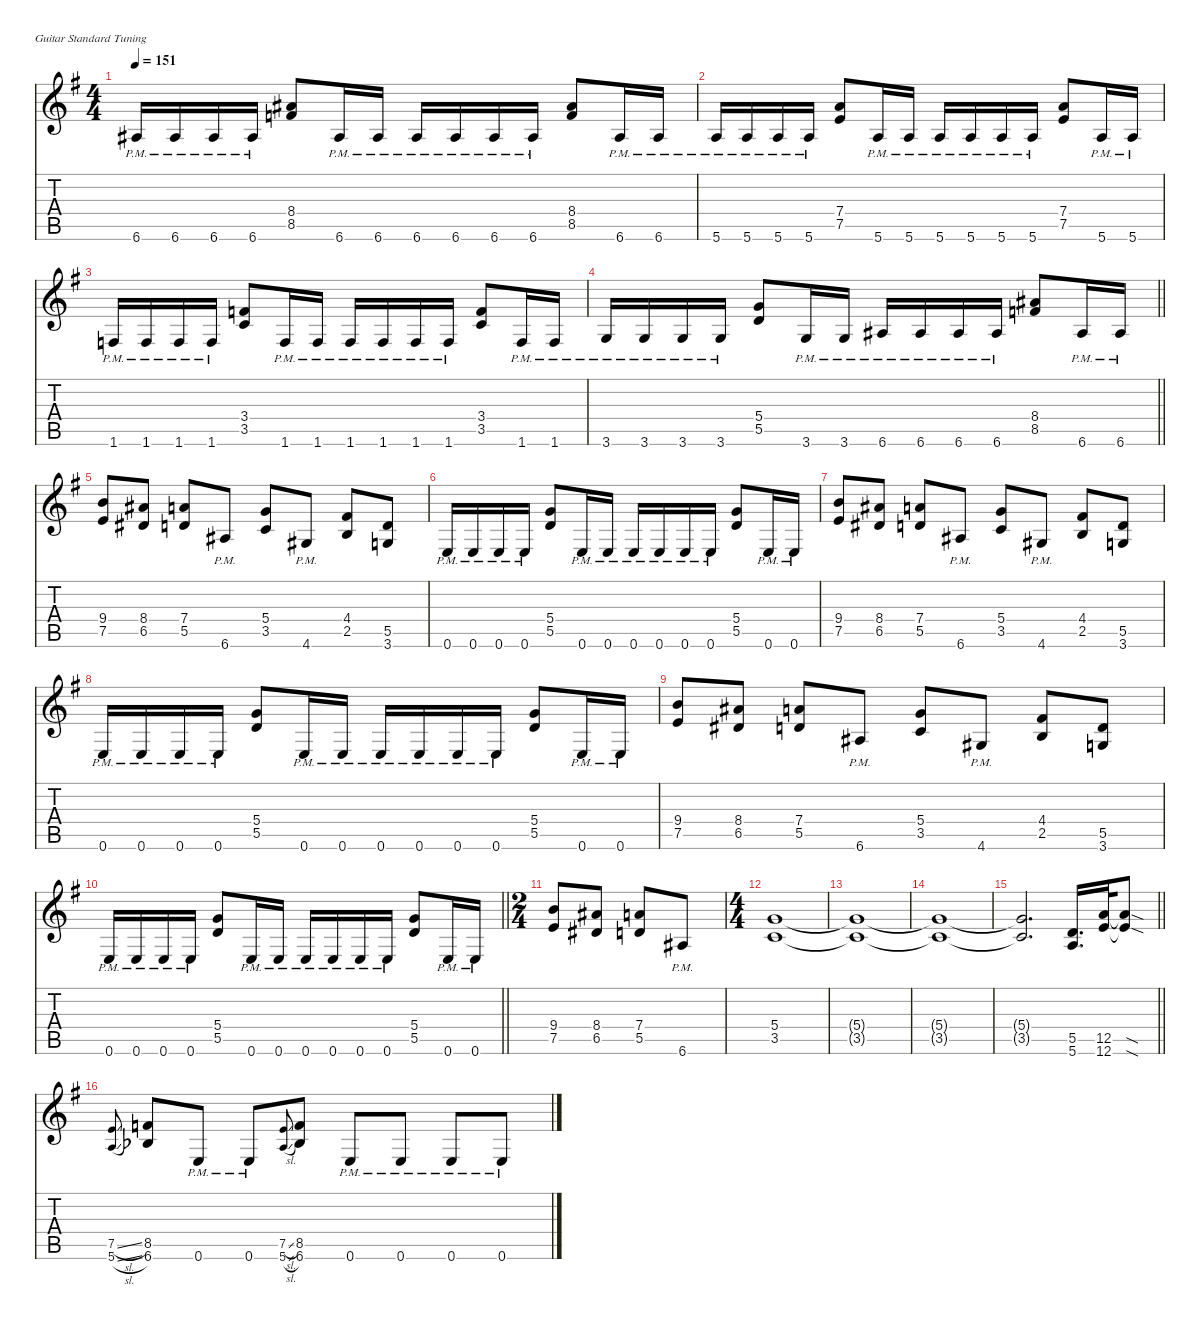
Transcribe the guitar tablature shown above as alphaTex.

\defaultSystemsLayout 4
\hideDynamics
\bracketExtendMode nobrackets
\singleTrackTrackNamePolicy hidden
\multiTrackTrackNamePolicy hidden
\otherSystemsTrackNameOrientation horizontal
\track ("Guitar 1" "dist.guit.") {defaultSystemsLayout 4 mute instrument distortionguitar}
\staff {score tabs}
\tuning (E4 B3 G3 D3 A2 E2)
\ts (4 4)
\tempo 151
\clef g2
\ks eminor
6.6{pm acc #}.16{dy f beam Up} 6.6{pm acc #}.16{beam Up} 6.6{pm acc #}.16{beam Up} 6.6{pm acc #}.16{beam Up} (8.4{acc #} 8.5{acc forcenatural}).8{beam Up} 6.6{pm acc #}.16{beam Up} 6.6{pm acc #}.16{beam Up} 6.6{pm acc #}.16{beam Up} 6.6{pm acc #}.16{beam Up} 6.6{pm acc #}.16{beam Up} 6.6{pm acc #}.16{beam Up} (8.4{acc #} 8.5{acc forcenatural}).8{beam Up} 6.6{pm acc #}.16{beam Up} 6.6{pm acc #}.16{beam Up} |
5.6{pm acc forcenatural}.16{beam Up} 5.6{pm acc forcenatural}.16{beam Up} 5.6{pm acc forcenatural}.16{beam Up} 5.6{pm acc forcenatural}.16{beam Up} (7.4{acc forcenatural} 7.5{acc forcenatural}).8{beam Up} 5.6{pm acc forcenatural}.16{beam Up} 5.6{pm acc forcenatural}.16{beam Up} 5.6{pm acc forcenatural}.16{beam Up} 5.6{pm acc forcenatural}.16{beam Up} 5.6{pm acc forcenatural}.16{beam Up} 5.6{pm acc forcenatural}.16{beam Up} (7.4{acc forcenatural} 7.5{acc forcenatural}).8{beam Up} 5.6{pm acc forcenatural}.16{beam Up} 5.6{pm acc forcenatural}.16{beam Up} |
1.6{pm acc forcenatural}.16{beam Up} 1.6{pm acc forcenatural}.16{beam Up} 1.6{pm acc forcenatural}.16{beam Up} 1.6{pm acc forcenatural}.16{beam Up} (3.4{acc forcenatural} 3.5{acc forcenatural}).8{beam Up} 1.6{pm acc forcenatural}.16{beam Up} 1.6{pm acc forcenatural}.16{beam Up} 1.6{pm acc forcenatural}.16{beam Up} 1.6{pm acc forcenatural}.16{beam Up} 1.6{pm acc forcenatural}.16{beam Up} 1.6{pm acc forcenatural}.16{beam Up} (3.4{acc forcenatural} 3.5{acc forcenatural}).8{beam Up} 1.6{pm acc forcenatural}.16{beam Up} 1.6{pm acc forcenatural}.16{beam Up} |
\barLineRight lightlight
3.6{pm acc forcenatural}.16{beam Up} 3.6{pm acc forcenatural}.16{beam Up} 3.6{pm acc forcenatural}.16{beam Up} 3.6{pm acc forcenatural}.16{beam Up} (5.4{acc forcenatural} 5.5{acc forcenatural}).8{beam Up} 3.6{pm acc forcenatural}.16{beam Up} 3.6{pm acc forcenatural}.16{beam Up} 6.6{pm acc #}.16{beam Up} 6.6{pm acc #}.16{beam Up} 6.6{pm acc #}.16{beam Up} 6.6{pm acc #}.16{beam Up} (8.4{acc #} 8.5{acc forcenatural}).8{beam Up} 6.6{pm acc #}.16{beam Up} 6.6{pm acc #}.16{beam Up} |
(9.4{acc forcenatural} 7.5{acc forcenatural}).8{beam Up} (8.4{acc #} 6.5{acc #}).8{beam Up} (7.4{acc forcenatural} 5.5{acc forcenatural}).8{beam Up} 6.6{pm acc #}.8{beam Up} (5.4{acc forcenatural} 3.5{acc forcenatural}).8{beam Up} 4.6{pm acc #}.8{beam Up} (4.4{acc #} 2.5{acc forcenatural}).8{beam Up} (5.5{acc forcenatural} 3.6{acc forcenatural}).8{beam Up} |
0.6{pm acc forcenatural}.16{beam Up} 0.6{pm acc forcenatural}.16{beam Up} 0.6{pm acc forcenatural}.16{beam Up} 0.6{pm acc forcenatural}.16{beam Up} (5.4{acc forcenatural} 5.5{acc forcenatural}).8{beam Up} 0.6{pm acc forcenatural}.16{beam Up} 0.6{pm acc forcenatural}.16{beam Up} 0.6{pm acc forcenatural}.16{beam Up} 0.6{pm acc forcenatural}.16{beam Up} 0.6{pm acc forcenatural}.16{beam Up} 0.6{pm acc forcenatural}.16{beam Up} (5.4{acc forcenatural} 5.5{acc forcenatural}).8{beam Up} 0.6{pm acc forcenatural}.16{beam Up} 0.6{pm acc forcenatural}.16{beam Up} |
(9.4{acc forcenatural} 7.5{acc forcenatural}).8{beam Up} (8.4{acc #} 6.5{acc #}).8{beam Up} (7.4{acc forcenatural} 5.5{acc forcenatural}).8{beam Up} 6.6{pm acc #}.8{beam Up} (5.4{acc forcenatural} 3.5{acc forcenatural}).8{beam Up} 4.6{pm acc #}.8{beam Up} (4.4{acc #} 2.5{acc forcenatural}).8{beam Up} (5.5{acc forcenatural} 3.6{acc forcenatural}).8{beam Up} |
0.6{pm acc forcenatural}.16{beam Up} 0.6{pm acc forcenatural}.16{beam Up} 0.6{pm acc forcenatural}.16{beam Up} 0.6{pm acc forcenatural}.16{beam Up} (5.4{acc forcenatural} 5.5{acc forcenatural}).8{beam Up} 0.6{pm acc forcenatural}.16{beam Up} 0.6{pm acc forcenatural}.16{beam Up} 0.6{pm acc forcenatural}.16{beam Up} 0.6{pm acc forcenatural}.16{beam Up} 0.6{pm acc forcenatural}.16{beam Up} 0.6{pm acc forcenatural}.16{beam Up} (5.4{acc forcenatural} 5.5{acc forcenatural}).8{beam Up} 0.6{pm acc forcenatural}.16{beam Up} 0.6{pm acc forcenatural}.16{beam Up} |
(9.4{acc forcenatural} 7.5{acc forcenatural}).8{beam Up} (8.4{acc #} 6.5{acc #}).8{beam Up} (7.4{acc forcenatural} 5.5{acc forcenatural}).8{beam Up} 6.6{pm acc #}.8{beam Up} (5.4{acc forcenatural} 3.5{acc forcenatural}).8{beam Up} 4.6{pm acc #}.8{beam Up} (4.4{acc #} 2.5{acc forcenatural}).8{beam Up} (5.5{acc forcenatural} 3.6{acc forcenatural}).8{beam Up} |
\barLineRight lightlight
0.6{pm acc forcenatural}.16{beam Up} 0.6{pm acc forcenatural}.16{beam Up} 0.6{pm acc forcenatural}.16{beam Up} 0.6{pm acc forcenatural}.16{beam Up} (5.4{acc forcenatural} 5.5{acc forcenatural}).8{beam Up} 0.6{pm acc forcenatural}.16{beam Up} 0.6{pm acc forcenatural}.16{beam Up} 0.6{pm acc forcenatural}.16{beam Up} 0.6{pm acc forcenatural}.16{beam Up} 0.6{pm acc forcenatural}.16{beam Up} 0.6{pm acc forcenatural}.16{beam Up} (5.4{acc forcenatural} 5.5{acc forcenatural}).8{beam Up} 0.6{pm acc forcenatural}.16{beam Up} 0.6{pm acc forcenatural}.16{beam Up} |
\ts (2 4)
\beaming (8 2 2)
(9.4{acc forcenatural} 7.5{acc forcenatural}).8{beam Up} (8.4{acc #} 6.5{acc #}).8{beam Up} (7.4{acc forcenatural} 5.5{acc forcenatural}).8{beam Up} 6.6{pm acc #}.8{beam Up} |
\ts (4 4)
\beaming (8 2 2 2 2)
(5.4{acc forcenatural} 3.5{acc forcenatural}).1{beam Up} |
(5.4{t acc forcenatural} 3.5{t acc forcenatural}).1{beam Up} |
(5.4{t acc forcenatural} 3.5{t acc forcenatural}).1{beam Up} |
\barLineRight lightlight
(5.4{t acc forcenatural} 3.5{t acc forcenatural}).2{d beam Up} (5.5{acc forcenatural} 5.6{acc forcenatural}).16{d beam Up} (12.5{acc forcenatural} 12.6{acc forcenatural}).32{beam Up} (12.5{sod t acc forcenatural} 12.6{sod t acc forcenatural}).8{beam Up} |
(7.5{sl acc forcenatural} 5.6{sl acc forcenatural}).8{gr onbeat beam Up} (8.5{acc forcenatural} 6.6{acc b}).8{beam Up} 0.6{pm acc forcenatural}.8{beam Up} 0.6{pm acc forcenatural}.8{beam Up} (7.5{sl acc forcenatural} 5.6{sl acc forcenatural}).8{gr onbeat beam Up} (8.5{acc forcenatural} 6.6{acc b}).8{beam Up} 0.6{pm acc forcenatural}.8{beam Up} 0.6{pm acc forcenatural}.8{beam Up} 0.6{pm acc forcenatural}.8{beam Up} 0.6{pm acc forcenatural}.8{beam Up}
